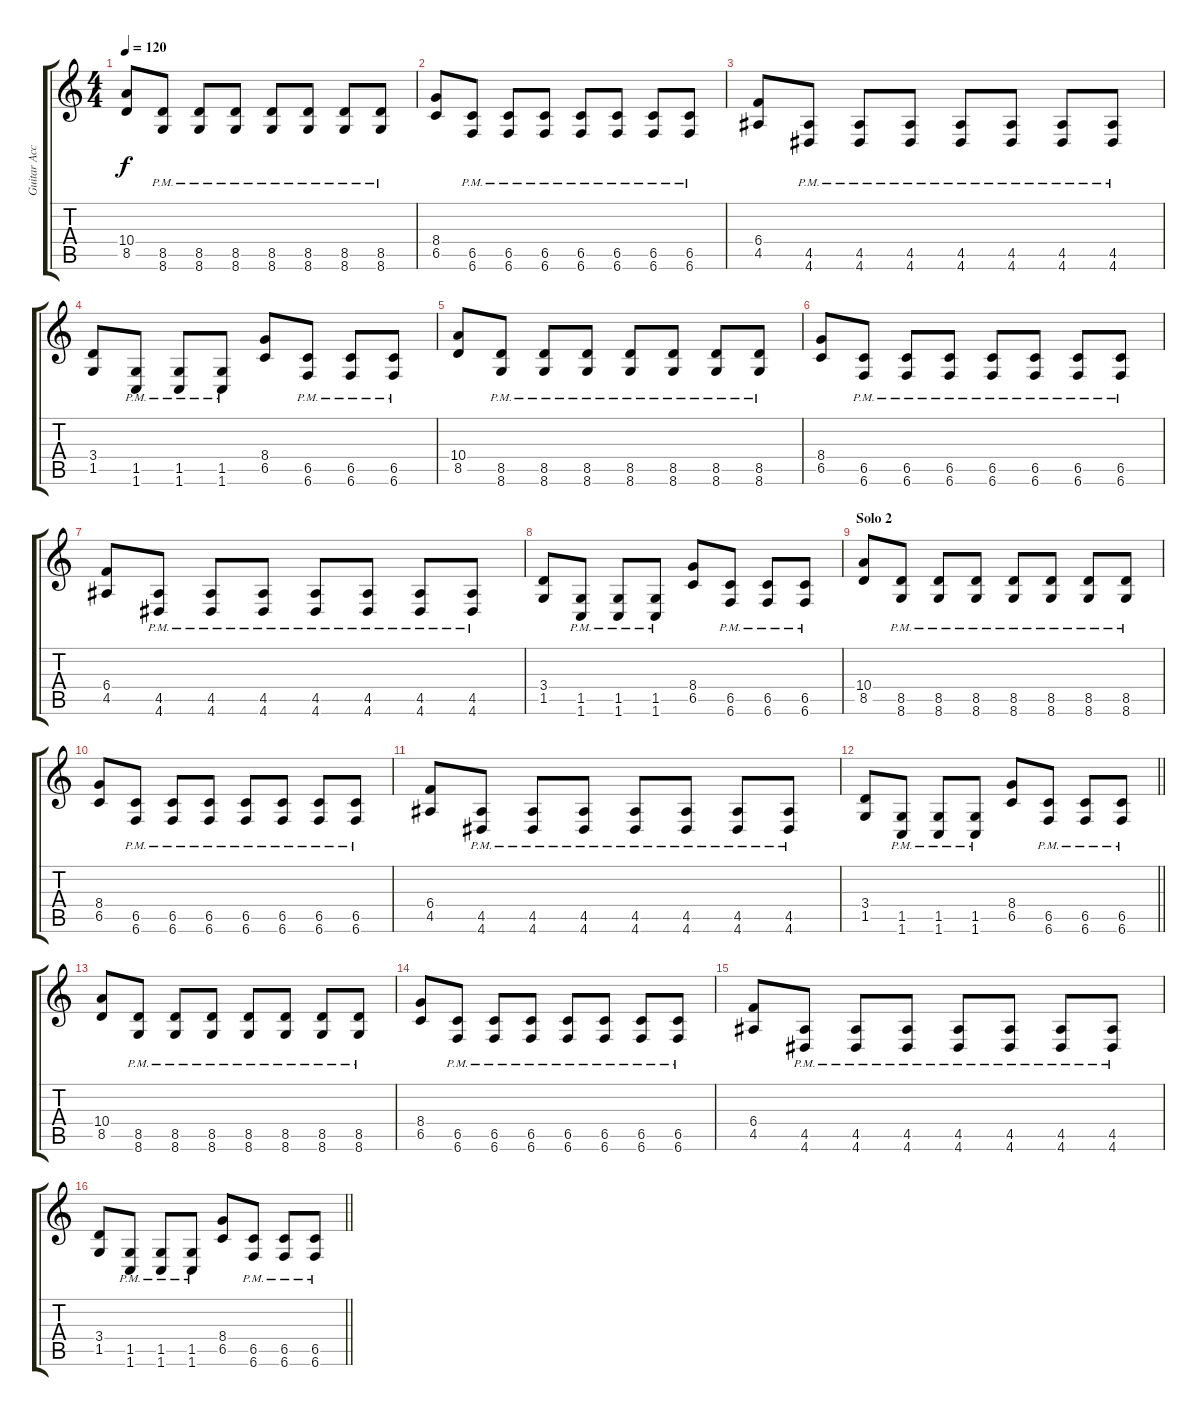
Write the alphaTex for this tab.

\track ("Guitar Accords" "Guitar Acc") {instrument distortionguitar}
\staff {score tabs}
\tuning (Db4 Ab3 E3 B2 Gb2 B1) {hide}
\ts (4 4)
\tempo 120
\clef g2
\ks c
(10.4 8.5).8{dy f} (8.5{pm} 8.6{pm}).8 (8.5{pm} 8.6{pm}).8 (8.5{pm} 8.6{pm}).8 (8.5{pm} 8.6{pm}).8 (8.5{pm} 8.6{pm}).8 (8.5{pm} 8.6{pm}).8 (8.5{pm} 8.6{pm}).8 |
(8.4 6.5).8 (6.5{pm} 6.6{pm}).8 (6.5{pm} 6.6{pm}).8 (6.5{pm} 6.6{pm}).8 (6.5{pm} 6.6{pm}).8 (6.5{pm} 6.6{pm}).8 (6.5{pm} 6.6{pm}).8 (6.5{pm} 6.6{pm}).8 |
(6.4 4.5).8 (4.5{pm} 4.6{pm}).8 (4.5{pm} 4.6{pm}).8 (4.5{pm} 4.6{pm}).8 (4.5{pm} 4.6{pm}).8 (4.5{pm} 4.6{pm}).8 (4.5{pm} 4.6{pm}).8 (4.5{pm} 4.6{pm}).8 |
(3.4 1.5).8 (1.5{pm} 1.6{pm}).8 (1.5{pm} 1.6{pm}).8 (1.5{pm} 1.6{pm}).8 (8.4 6.5).8 (6.5{pm} 6.6{pm}).8 (6.5{pm} 6.6{pm}).8 (6.5{pm} 6.6{pm}).8 |
(10.4 8.5).8 (8.5{pm} 8.6{pm}).8 (8.5{pm} 8.6{pm}).8 (8.5{pm} 8.6{pm}).8 (8.5{pm} 8.6{pm}).8 (8.5{pm} 8.6{pm}).8 (8.5{pm} 8.6{pm}).8 (8.5{pm} 8.6{pm}).8 |
(8.4 6.5).8 (6.5{pm} 6.6{pm}).8 (6.5{pm} 6.6{pm}).8 (6.5{pm} 6.6{pm}).8 (6.5{pm} 6.6{pm}).8 (6.5{pm} 6.6{pm}).8 (6.5{pm} 6.6{pm}).8 (6.5{pm} 6.6{pm}).8 |
(6.4 4.5).8 (4.5{pm} 4.6{pm}).8 (4.5{pm} 4.6{pm}).8 (4.5{pm} 4.6{pm}).8 (4.5{pm} 4.6{pm}).8 (4.5{pm} 4.6{pm}).8 (4.5{pm} 4.6{pm}).8 (4.5{pm} 4.6{pm}).8 |
(3.4 1.5).8 (1.5{pm} 1.6{pm}).8 (1.5{pm} 1.6{pm}).8 (1.5{pm} 1.6{pm}).8 (8.4 6.5).8 (6.5{pm} 6.6{pm}).8 (6.5{pm} 6.6{pm}).8 (6.5{pm} 6.6{pm}).8 |
\section ("" "Solo 2")
(10.4 8.5).8 (8.5{pm} 8.6{pm}).8 (8.5{pm} 8.6{pm}).8 (8.5{pm} 8.6{pm}).8 (8.5{pm} 8.6{pm}).8 (8.5{pm} 8.6{pm}).8 (8.5{pm} 8.6{pm}).8 (8.5{pm} 8.6{pm}).8 |
(8.4 6.5).8 (6.5{pm} 6.6{pm}).8 (6.5{pm} 6.6{pm}).8 (6.5{pm} 6.6{pm}).8 (6.5{pm} 6.6{pm}).8 (6.5{pm} 6.6{pm}).8 (6.5{pm} 6.6{pm}).8 (6.5{pm} 6.6{pm}).8 |
(6.4 4.5).8 (4.5{pm} 4.6{pm}).8 (4.5{pm} 4.6{pm}).8 (4.5{pm} 4.6{pm}).8 (4.5{pm} 4.6{pm}).8 (4.5{pm} 4.6{pm}).8 (4.5{pm} 4.6{pm}).8 (4.5{pm} 4.6{pm}).8 |
\barLineRight lightlight
(3.4 1.5).8 (1.5{pm} 1.6{pm}).8 (1.5{pm} 1.6{pm}).8 (1.5{pm} 1.6{pm}).8 (8.4 6.5).8 (6.5{pm} 6.6{pm}).8 (6.5{pm} 6.6{pm}).8 (6.5{pm} 6.6{pm}).8 |
(10.4 8.5).8 (8.5{pm} 8.6{pm}).8 (8.5{pm} 8.6{pm}).8 (8.5{pm} 8.6{pm}).8 (8.5{pm} 8.6{pm}).8 (8.5{pm} 8.6{pm}).8 (8.5{pm} 8.6{pm}).8 (8.5{pm} 8.6{pm}).8 |
(8.4 6.5).8 (6.5{pm} 6.6{pm}).8 (6.5{pm} 6.6{pm}).8 (6.5{pm} 6.6{pm}).8 (6.5{pm} 6.6{pm}).8 (6.5{pm} 6.6{pm}).8 (6.5{pm} 6.6{pm}).8 (6.5{pm} 6.6{pm}).8 |
(6.4 4.5).8 (4.5{pm} 4.6{pm}).8 (4.5{pm} 4.6{pm}).8 (4.5{pm} 4.6{pm}).8 (4.5{pm} 4.6{pm}).8 (4.5{pm} 4.6{pm}).8 (4.5{pm} 4.6{pm}).8 (4.5{pm} 4.6{pm}).8 |
\barLineRight lightlight
(3.4 1.5).8 (1.5{pm} 1.6{pm}).8 (1.5{pm} 1.6{pm}).8 (1.5{pm} 1.6{pm}).8 (8.4 6.5).8 (6.5{pm} 6.6{pm}).8 (6.5{pm} 6.6{pm}).8 (6.5{pm} 6.6{pm}).8
